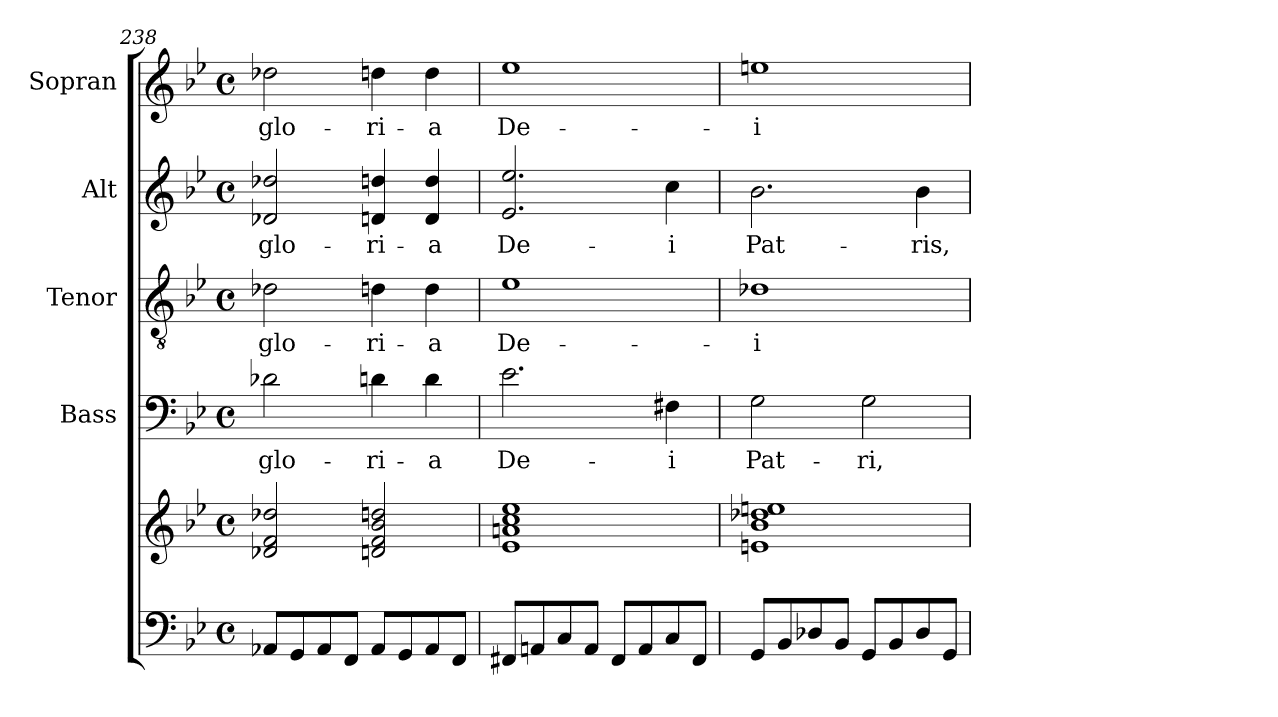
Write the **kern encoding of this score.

**kern	**kern	**kern	**text	**kern	**text	**kern	**text	**kern	**text
*part5	*part5	*part4	*part4	*part3	*part3	*part2	*part2	*part1	*part1
*staff6	*staff5	*staff4	*staff4	*staff3	*staff3	*staff2	*staff2	*staff1	*staff1
*	*	*I"Bass	*	*I"Tenor	*	*I"Alt	*	*I"Sopran	*
*	*	*I'B.	*	*I'T.	*	*I'A.	*	*I'S.	*
*clefF4	*clefG2	*clefF4	*	*clefGv2	*	*clefG2	*	*clefG2	*
*k[b-e-]	*k[b-e-]	*k[b-e-]	*	*k[b-e-]	*	*k[b-e-]	*	*k[b-e-]	*
*B-:	*B-:	*B-:	*	*B-:	*	*B-:	*	*B-:	*
*M4/4	*M4/4	*M4/4	*	*M4/4	*	*M4/4	*	*M4/4	*
*met(c)	*met(c)	*met(c)	*	*met(c)	*	*met(c)	*	*met(c)	*
=238	=238	=238	=238	=238	=238	=238	=238	=238	=238
!	!	!	!LO:LY:b	!	!LO:LY:b	!	!LO:LY:b	!	!LO:LY:b
8AA-X/L	2d-X/ 2f/ 2dd-X/	2d-X\	glo-	2d-X\	glo-	2d-X/ 2dd-X/	glo-	2dd-X\	glo-
8GG/	.	.	.	.	.	.	.	.	.
8AA-/	.	.	.	.	.	.	.	.	.
8FF/J	.	.	.	.	.	.	.	.	.
!	!	!	!LO:LY:b	!	!LO:LY:b	!	!LO:LY:b	!	!LO:LY:b
8AA-/L	2dn/ 2f/ 2b-/ 2ddn/	4dn\	-ri-	4dn\	-ri-	4dn/ 4ddn/	-ri-	4ddn\	-ri-
8GG/	.	.	.	.	.	.	.	.	.
!	!	!	!LO:LY:b	!	!LO:LY:b	!	!LO:LY:b	!	!LO:LY:b
8AA-/	.	4d\	-a	4d\	-a	4d/ 4dd/	-a	4dd\	-a
8FF/J	.	.	.	.	.	.	.	.	.
=239	=239	=239	=239	=239	=239	=239	=239	=239	=239
!	!	!	!LO:LY:b	!	!LO:LY:b	!	!LO:LY:b	!	!LO:LY:b
8FF#X/L	1e- 1an 1cc 1ee-	2.e-\	De-	1e-	De-	2.e-/ 2.ee-/	De-	1ee-	De-
8AAn/	.	.	.	.	.	.	.	.	.
8C/	.	.	.	.	.	.	.	.	.
8AA/J	.	.	.	.	.	.	.	.	.
8FF#/L	.	.	.	.	.	.	.	.	.
8AA/	.	.	.	.	.	.	.	.	.
!	!	!	!LO:LY:b	!	!	!	!LO:LY:b	!	!
8C/	.	4F#X\	-i	.	.	4cc\	-i	.	.
8FF#/J	.	.	.	.	.	.	.	.	.
=240	=240	=240	=240	=240	=240	=240	=240	=240	=240
!	!	!	!LO:LY:b	!	!LO:LY:b	!	!LO:LY:b	!	!LO:LY:b
8GG/L	1en 1b- 1dd-X 1een	2G\	Pat-	1d-X	-i	2.b-\	Pat-	1een	-i
8BB-/	.	.	.	.	.	.	.	.	.
8D-X/	.	.	.	.	.	.	.	.	.
8BB-/J	.	.	.	.	.	.	.	.	.
!	!	!	!LO:LY:b	!	!	!	!	!	!
8GG/L	.	2G\	-ri,	.	.	.	.	.	.
8BB-/	.	.	.	.	.	.	.	.	.
!	!	!	!	!	!	!	!LO:LY:b	!	!
8D-/	.	.	.	.	.	4b-\	-ris,	.	.
8GG/J	.	.	.	.	.	.	.	.	.
=	=	=	=	=	=	=	=	=	=
*-	*-	*-	*-	*-	*-	*-	*-	*-	*-
